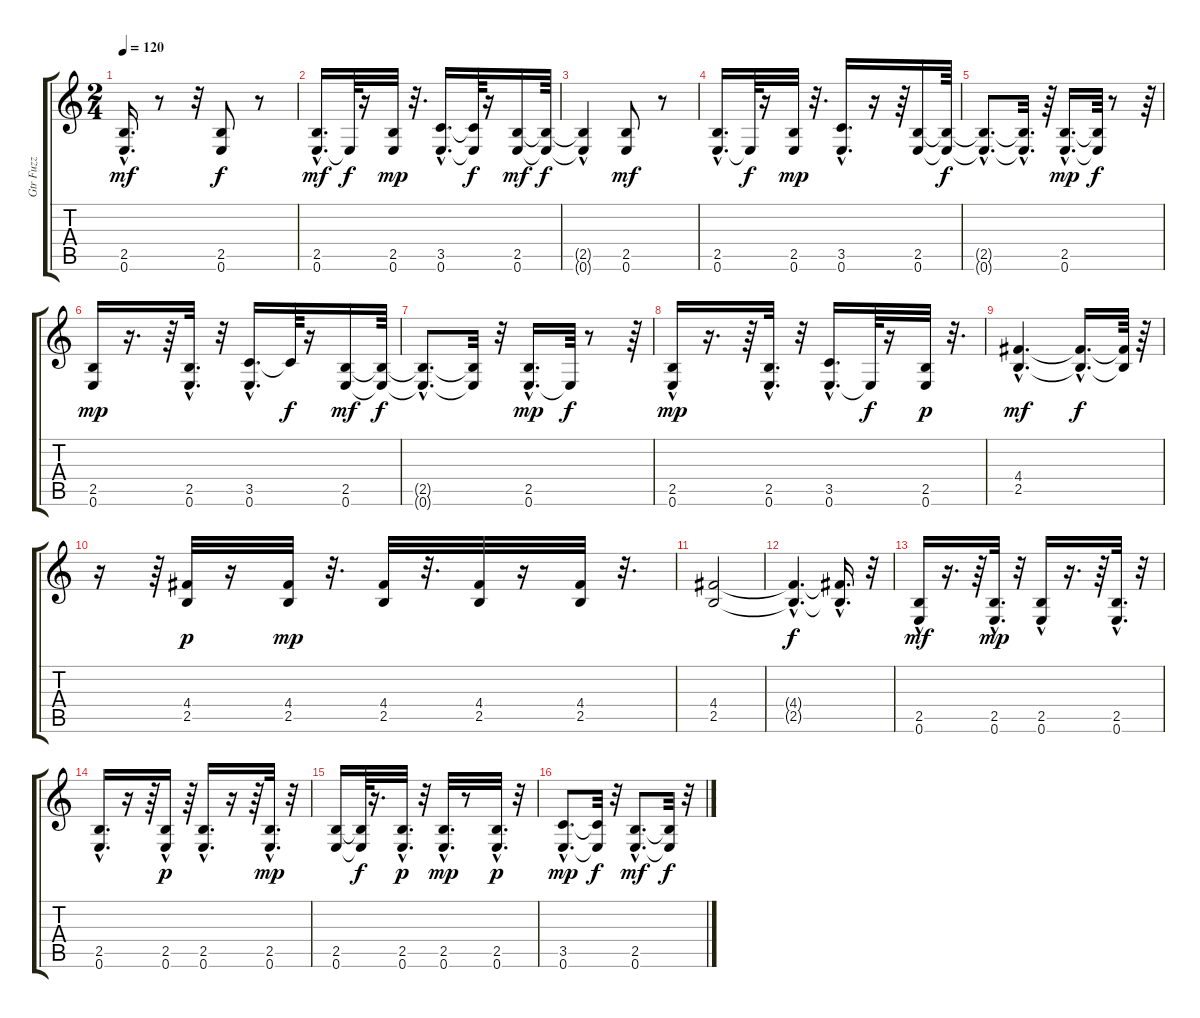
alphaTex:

\track ("Gtr Fuzz" "Gtr Fuzz") {instrument electricguitarjazz}
\staff {score tabs}
\tuning (E4 B3 G3 D3 A2 E2) {hide}
\ts (2 4)
\tempo 120
\clef g2
\ks c
(2.5{hac} 0.6{hac}).16{d dy mf instrument electricguitarjazz} r.8 r.32 (2.5 0.6).8{dy f} r.8 |
(2.5{hac} 0.6{hac}).16{d dy mf} 0.6{t}.64{dy f} r.16 (2.5 0.6).32{dy mp} r.32{d} (3.5{hac} 0.6{hac}).16{d} (3.5{t} 0.6{t}).64{dy f} r.16 (2.5 0.6).16{dy mf} (2.5{t} 0.6{t}).64{dy f} |
(2.5{t} 0.6{hac t}).4 (2.5 0.6).8{dy mf} r.8 |
(2.5{hac} 0.6{hac}).16{d} 0.6{t}.64{dy f} r.16 (2.5 0.6).32{dy mp} r.32{d} (3.5{hac} 0.6{hac}).16{d} r.16 r.64 (2.5 0.6).16 (2.5{t} 0.6{t}).64{dy f} |
(2.5{hac t} 0.6{hac t}).8{d} (2.5{t} 0.6{hac t}).32{d} r.64 (2.5{hac} 0.6{hac}).16{d dy mp} (2.5{t} 0.6{t}).64{dy f} r.8 r.64 |
(2.5 0.6).16{dy mp} r.16{d} r.64 (2.5 0.6{hac}).32{d} r.32 (3.5{hac} 0.6{hac}).16{d} 3.5{t}.64{dy f} r.16 (2.5 0.6).16{dy mf} (2.5{t} 0.6{t}).64{dy f} |
(2.5{hac t} 0.6{hac t}).8{d} (2.5{t} 0.6{t}).32 r.32 (2.5{hac} 0.6{hac}).16{d dy mp} 0.6{t}.64{dy f} r.8 r.64 |
(2.5{hac} 0.6).16{dy mp} r.16{d} r.64 (2.5{hac} 0.6{hac}).32{d} r.32 (3.5{hac} 0.6{hac}).16{d} 0.6{t}.64{dy f} r.16 (2.5 0.6).32{dy p} r.32{d} |
(4.4{hac} 2.5{hac}).4{d dy mf} (4.4{hac t} 2.5{hac t}).16{d dy f} (4.4{t} 2.5{t}).64 r.64 |
r.16 r.64 (4.4 2.5).32{dy p} r.16 (4.4 2.5).32{dy mp} r.32{d} (4.4 2.5).32 r.32{d} (4.4 2.5).32 r.16 (4.4 2.5).32 r.32{d} |
(4.4 2.5).2 |
(4.4{hac t} 2.5{hac t}).4{d dy f} (4.4{t} 2.5{hac t}).16{d} r.32 |
(2.5 0.6{hac}).16{dy mf} r.16{d} r.64 (2.5{hac} 0.6).32{d dy mp} r.32 (2.5 0.6{hac}).16 r.16{d} r.64 (2.5{hac} 0.6{hac}).32{d} r.32 |
(2.5{hac} 0.6).16{d} r.16 r.64 (2.5{hac} 0.6).16{dy p} r.64 (2.5{hac} 0.6{hac}).16{d} r.16 r.64 (2.5{hac} 0.6{hac}).32{d dy mp} r.32 |
(2.5 0.6).16 (2.5{t} 0.6{t}).64{dy f} r.16{d} (2.5{hac} 0.6{hac}).32{d dy p} r.32 (2.5{hac} 0.6{hac}).32{d dy mp} r.8 (2.5{hac} 0.6{hac}).32{d dy p} r.32 |
(3.5{hac} 0.6{hac}).8{d dy mp} (3.5{t} 0.6{t}).32{dy f} r.32 (2.5{hac} 0.6{hac}).8{d dy mf} (2.5{t} 0.6{t}).32{dy f} r.32
